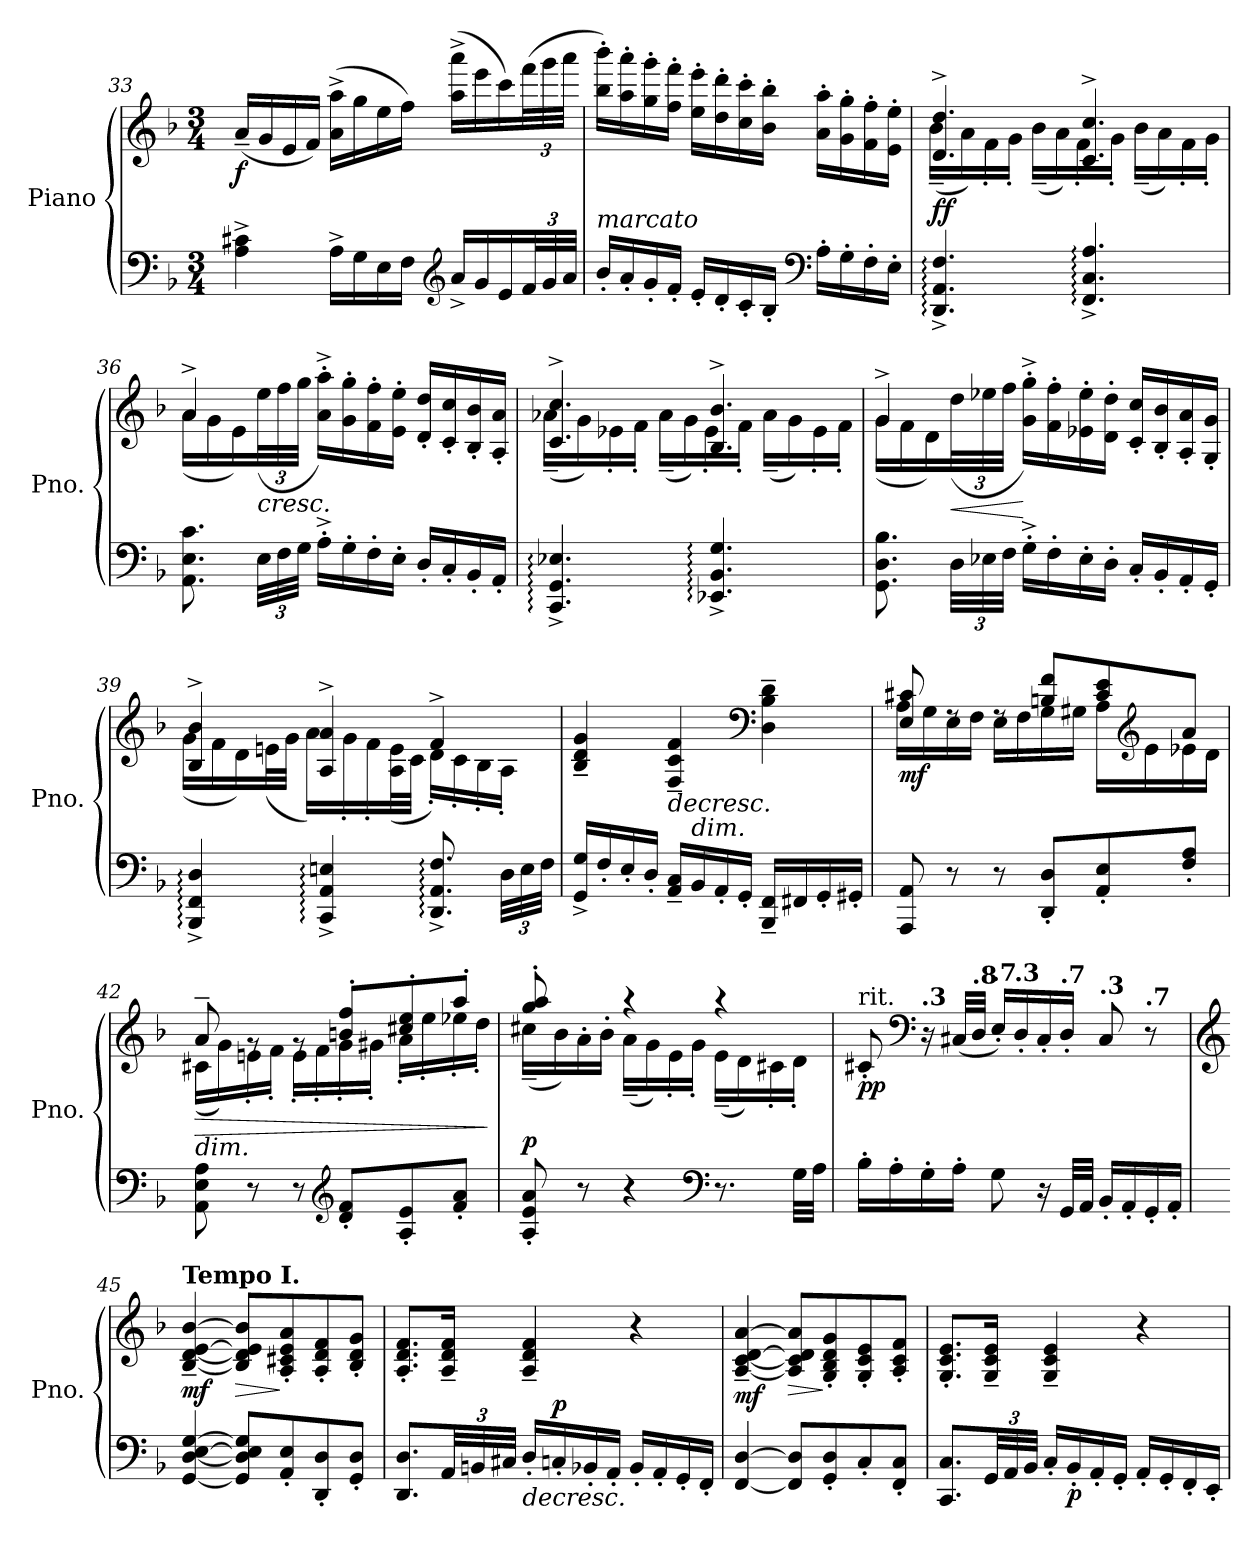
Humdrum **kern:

**kern	**kern	**dynam
*part1	*part1	*part1
*staff2	*staff1	*staff1/2
*I"Piano	*	*
*I'Pno.	*	*
!!LO:LB:g=z
*clefF4	*clefG2	*
*k[b-]	*k[b-]	*
*M3/4	*M3/4	*
=33	=33	=33
!	!	!LO:DY:b
4A\^ 4c#X\^	(>16a~/LL	f
.	16g/	.
.	16e/	.
.	16f/JJ)	.
16A^\LL	(16a\^ 16aa\^LL	.
16G\	16gg\	.
16E\	16ee\	.
16F\JJ	16ff\JJ)	.
*clefG2	*	*
16a^/LL	(16aa\^ 16aaa\^LL	.
16g/	16eee\	.
16e/	16ccc\)	.
*Xbrackettup	*Xbrackettup	*
48f/L	(48fff\L	.
48g/	48ggg\	.
48a/JJJ	48aaa\JJJ	.
=34	=34	=34
!LO:TX:a:i:t=marcato	!	!
16b-'/LL	16bb-\' 16bbb-\'LL)	.
16a'/	16aa\' 16aaa\'	.
16g'/	16gg\' 16ggg\'	.
16f'/JJ	16ff\' 16fff\'JJ	.
16e'/LL	16ee\' 16eee\'LL	.
16d'/	16dd\' 16ddd\'	.
16c'/	16cc\' 16ccc\'	.
16B-'/JJ	16b-\' 16bb-\'JJ	.
*clefF4	*	*
16A'\LL	16a\' 16aa\'LL	.
16G'\	16g\' 16gg\'	.
16F'\	16f\' 16ff\'	.
16E'\JJ	16e\' 16ee\'JJ	.
=35	=35	=35
*	*^	*
!	!	!	!LO:DY:b
4.DD/:^ 4.AA/:^ 4.F/:^	4.d/^ 4.dd/^	(16b-~\LL	ff
.	.	16a\)	.
.	.	16f'\	.
.	.	16g'\JJ	.
.	.	(16b-~\LL	.
.	.	16a\)	.
4.FF/:^ 4.C/:^ 4.A/:^	4.c/^ 4.cc/^	16f'\	.
.	.	16g'\JJ	.
.	.	(16b-~\LL	.
.	.	16a\)	.
.	.	16f'\	.
.	.	16g'\JJ	.
!!LO:PB:g=z	!!
=36	=36	=36	=36
8.AA\ 8.E\ 8.c\	4a^/	(16a\LL	.
.	.	16g\	.
.	.	16e\)	.
!	!	!	!LO:HP:b
48E\LLL	.	(>48ee\L	<
48F\	.	48ff\	.
48G\JJJ	.	48gg\JJJ	.
16A'^\LL	2ryy	16a\'^ 16aa\'^LL)	.
16G'\	.	16g\' 16gg\'	.
16F'\	.	16f\' 16ff\'	.
16E'\JJ	.	16e\' 16ee\'JJ	.
16D'/LL	.	16d/' 16dd/'LL	.
16C'/	.	16c/' 16cc/'	.
16BB-'/	.	16B-/' 16b-/'	.
16AA'/JJ	.	16A/' 16a/'JJ	.
=37	=37	=37	=37
4.CC/:^ 4.GG/:^ 4.E-X/:^	4.c/^ 4.cc/^	(16a-X~\LL	.
.	.	16g\)	.
.	.	16e-X'\	.
.	.	16f'\JJ	.
.	.	(16a-~\LL	.
.	.	16g\)	.
4.EE-X/:^ 4.BB-/:^ 4.G/:^	4.B-/^ 4.b-/^	16e-'\	.
.	.	16f'\JJ	.
.	.	(16a-~\LL	.
.	.	16g\)	.
.	.	16e-'\	.
.	.	16f'\JJ	.
=38	=38	=38	=38
8.GG\ 8.D\ 8.B-\	4g^/	(16g\LL	.
.	.	16f\	.
.	.	16d\)	.
!	!	!	!LO:HP:b
48D\LLL	.	(>48dd\L	<
48E-X\	.	48ee-X\	.
48F\JJJ	.	48ff\JJJ	.
16G'^\LL	2ryy	16g\'^ 16gg\'^LL)	[
16F'\	.	16f\' 16ff\'	.
16E-'\	.	16e-X\' 16ee-\'	.
16D'\JJ	.	16d\' 16dd\'JJ	.
16C'/LL	.	16c/' 16cc/'LL	.
16BB-'/	.	16B-/' 16b-/'	.
16AA'/	.	16A/' 16a/'	.
16GG'/JJ	.	16G/' 16g/'JJ	.
!!LO:LB:g=z	!!
=39	=39	=39	=39
4BBB-/:^ 4FF/:^ 4D/:^	4B-/^ 4b-/^	(16g\LL	.
.	.	16f\	.
.	.	16d\)	.
.	.	(32en\L	.
.	.	32g\JJJ	.
4CC/:^ 4AA/:^ 4En/:^	4A/^ 4a/^	16a\LL)	.
.	.	16g'\	.
.	.	16f'\	.
.	.	(32A\ 32e\L	.
.	.	32c\JJJ	.
8.DD/:^ 8.AA/:^ 8.F/:^	4f^/	16d'\LL)	.
.	.	16c'\	.
.	.	16B-'\	.
48D\LLL	.	16A'\JJ	.
48E\	.	.	.
48F\JJJ	.	.	.
*	*v	*v	*
=40	=40	=40
16GG/^ 16G/^LL	4B-/~ 4d/~ 4g/~	.
16F'/	.	.
16E'/	.	.
16D'/JJ	.	.
!	!	!LO:HP:b
16AA/~ 16C/~LL	4F/~ 4c/~ 4f/~	>
!LO:TX:a:i:t=dim.	!	!
16BB-/	.	.
16AA'/	.	.
16GG'/JJ	.	.
*	*clefF4	*
16BBB-/~ 16FF/~LL	4D\~ 4B-\~ 4d\~	.
16FF#X/	.	.
16GG'/	.	.
16GG#X'/JJ	.	.
.	.	[
=41	=41	=41
*	*^	*
!	!	!	!LO:DY:b
8AAA/ 8AA/	8E/ 8c#X/	16A\LL	mf
.	.	16G\	.
8r	8rF	16E\	.
.	.	16F\JJ	.
8r	8rF	16E\LL	.
.	.	16F\	.
8DD/' 8D/'L	8Bn/ 8f/L	16G\	.
.	.	16G#X\JJ	.
8AA/' 8E/'	8c#/ 8e/	16A\LL	.
*	*clefG2	*	*
.	.	16e\	.
8F/' 8A/'J	8a/J	16e-X\	.
.	.	16d\JJ	.
!!LO:LB:g=z	!!
=42	=42	=42	=42
!	!LO:TX:b:i:t=dim.	!	!
!	!	!	!LO:HP:b
8AA\ 8E\ 8A\	8a~/	(16c#X\LL	>
.	.	16g\)	.
8r	8rg	16en'\	.
.	.	16f'\JJ	.
8r	8rg	16e'\LL	.
.	.	16f'\	.
*clefG2	*	*	*
8d/' 8f/'L	8bn/' 8ff/'L	16g'\	.
.	.	16g#X'\JJ	.
8A/' 8e/'	8cc#X/' 8ee/'	16a'\LL	.
.	.	16ee'\	.
8f/' 8a/'J	8aa'/J	16ee-X'\	.
.	.	16dd'\JJ	.
*	*v	*v	*
.	.	]
=43	=43	=43
*	*^	*
!	!	!	!LO:DY:a=2
8A/' 8e/' 8a/'	8gg/' 8aa/'	(16cc#X~\LL	p
.	.	16b-\)	.
8r	8ryy	16a'\	.
.	.	16b-'\JJ	.
4r	4r	(16a~\LL	.
.	.	16g\)	.
.	.	16e'\	.
.	.	16g'\JJ	.
*clefF4	*	*	*
8.r	4r	(16e~\LL	.
.	.	16d\)	.
.	.	16c#X'\	.
32G\LLL	.	16d'\JJ	.
32A\JJJ	.	.	.
*	*v	*v	*
=44	=44	=44
*	*MM70	*
!	!LO:TX:a:t=rit.	!
!	!	!LO:DY:b
16B-'\LL	8c#X'/	pp
16A'\	.	.
*	*clefF4	*
*	*MM69	*
!	!LO:TX:a:B:t=.3	!
16G'\	16r	.
*	*MM69	*
16A'\JJ	(32C#X/LLL	.
*	*MM68	*
!	!LO:TX:a:B:t=.8	!
.	32D/JJJ	.
*	*MM68	*
!	!LO:TX:a:B:t=.7	!
8G\	16E'/LL)	.
*	*MM68	*
!	!LO:TX:a:B:t=.3	!
.	16D'/	.
*	*MM68	*
16r	16C#'/	.
*	*MM67	*
!	!LO:TX:a:B:t=.7	!
32GG/LLL	16D'/JJ	.
32AA/JJJ	.	.
*	*MM67	*
!	!LO:TX:a:B:t=.3	!
16BB-'/LL	8C#/	.
16AA'/	.	.
*	*MM66	*
!	!LO:TX:a:B:t=.7	!
16GG'/	8r	.
16AA'/JJ	.	.
=45	=45	=45
*	*clefG2	*
!	!LO:TX:a:B:t=Tempo I.	!
!	!	!LO:DY:b
[4GG/ [4D/ [4E/ [4G/	[4B-/~ [4d/~ [4e/~ [4b-/~	mf
!	!	!LO:HP:b
8GG/] 8D/] 8E/] 8G/]L	8B-/] 8d/] 8e/] 8b-/]L	>
8AA/' 8E/'	8A/' 8c#X/' 8e/' 8a/'	]
8DD/' 8D/'	8A/' 8d/' 8f/'	.
8GG/' 8D/'J	8B-/' 8d/' 8g/'J	.
!!LO:LB:g=z
=46	=46	=46
8.DD/ 8.D/L	8.A/' 8.d/' 8.f/'L	.
48AA/LL	16A/~ 16d/~ 16f/~Jk	.
48BBn/	.	.
48C#X/JJJ	.	.
!	!	!LO:HP:n=1:b=2
16D'/LL	4A/~ 4d/~ 4f/~	] >
!	!	!LO:DY:a=2
16Cn'/	.	p
16BB-X'/	.	.
16AA'/JJ	.	.
16BB-'/LL	4r	.
16AA'/	.	.
16GG'/	.	.
16FF'/JJ	.	.
=47	=47	=47
!	!	!LO:DY:b
[4FF/ [4D/	[4A/~ [4c/~ [4d/~ [4a/~	mf
!	!	!LO:HP:b
8FF/] 8D/]L	8A/] 8c/] 8d/] 8a/]L	>
8GG/' 8D/'	8G/' 8B-/' 8d/' 8g/'	]
8C'/	8G/' 8c/' 8e/'	.
8FF/' 8C/'J	8A/' 8c/' 8f/'J	.
=48	=48	=48
8.CC/ 8.C/L	8.G/' 8.c/' 8.e/'L	.
48GG/LL	16G/~ 16c/~ 16e/~Jk	.
48AA/	.	.
48BB-/JJJ	.	.
16C'/LL	4G/~ 4c/~ 4e/~	.
!	!	!LO:DY:n=1:b=2
16BB-'/	.	] p
16AA'/	.	.
16GG'/JJ	.	.
16AA'/LL	4r	.
16GG'/	.	.
16FF'/	.	.
16EE'/JJ	.	.
=	=	=
*-	*-	*-
